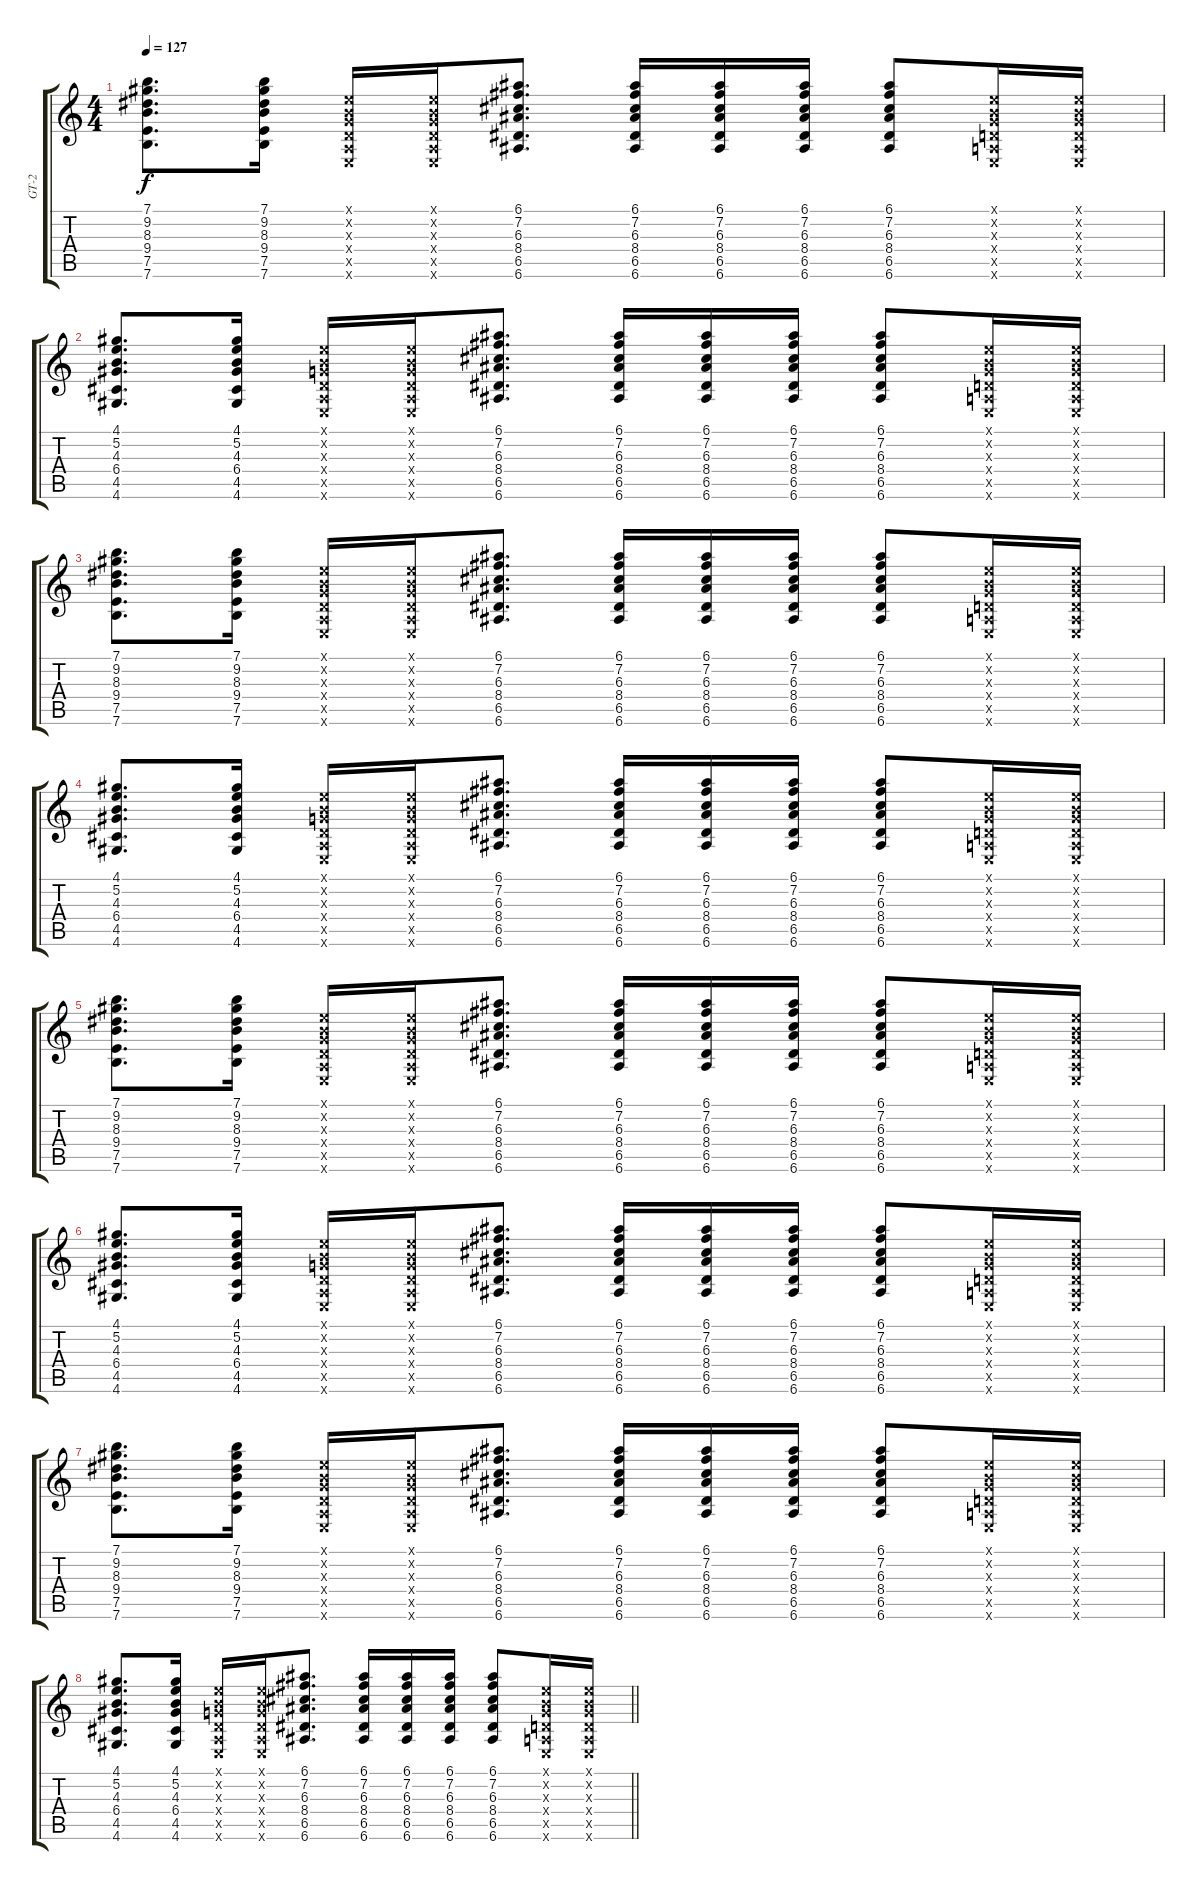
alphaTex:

\track ("GT-2" "GT-2") {instrument acousticguitarsteel}
\staff {score tabs}
\tuning (E4 B3 G3 D3 A2 E2) {hide}
\ts (4 4)
\tempo 127
\clef g2
\ks c
(7.1 9.2 8.3 9.4 7.5 7.6).8{d dy f} (7.1 9.2 8.3 9.4 7.5 7.6).16 (0.1{x} 0.2{x} 0.3{x} 0.4{x} 0.5{x} 0.6{x}).16 (0.1{x} 0.2{x} 0.3{x} 0.4{x} 0.5{x} 0.6{x}).16 (6.1 7.2 6.3 8.4 6.5 6.6).8{d} (6.1 7.2 6.3 8.4 6.5 6.6).16 (6.1 7.2 6.3 8.4 6.5 6.6).16 (6.1 7.2 6.3 8.4 6.5 6.6).16 (6.1 7.2 6.3 8.4 6.5 6.6).8 (0.1{x} 0.2{x} 0.3{x} 0.4{x} 0.5{x} 0.6{x}).16 (0.1{x} 0.2{x} 0.3{x} 0.4{x} 0.5{x} 0.6{x}).16 |
(4.1 5.2 4.3 6.4 4.5 4.6).8{d} (4.1 5.2 4.3 6.4 4.5 4.6).16 (0.1{x} 0.2{x} 0.3{x} 0.4{x} 0.5{x} 0.6{x}).16 (0.1{x} 0.2{x} 0.3{x} 0.4{x} 0.5{x} 0.6{x}).16 (6.1 7.2 6.3 8.4 6.5 6.6).8{d} (6.1 7.2 6.3 8.4 6.5 6.6).16 (6.1 7.2 6.3 8.4 6.5 6.6).16 (6.1 7.2 6.3 8.4 6.5 6.6).16 (6.1 7.2 6.3 8.4 6.5 6.6).8 (0.1{x} 0.2{x} 0.3{x} 0.4{x} 0.5{x} 0.6{x}).16 (0.1{x} 0.2{x} 0.3{x} 0.4{x} 0.5{x} 0.6{x}).16 |
(7.1 9.2 8.3 9.4 7.5 7.6).8{d} (7.1 9.2 8.3 9.4 7.5 7.6).16 (0.1{x} 0.2{x} 0.3{x} 0.4{x} 0.5{x} 0.6{x}).16 (0.1{x} 0.2{x} 0.3{x} 0.4{x} 0.5{x} 0.6{x}).16 (6.1 7.2 6.3 8.4 6.5 6.6).8{d} (6.1 7.2 6.3 8.4 6.5 6.6).16 (6.1 7.2 6.3 8.4 6.5 6.6).16 (6.1 7.2 6.3 8.4 6.5 6.6).16 (6.1 7.2 6.3 8.4 6.5 6.6).8 (0.1{x} 0.2{x} 0.3{x} 0.4{x} 0.5{x} 0.6{x}).16 (0.1{x} 0.2{x} 0.3{x} 0.4{x} 0.5{x} 0.6{x}).16 |
(4.1 5.2 4.3 6.4 4.5 4.6).8{d} (4.1 5.2 4.3 6.4 4.5 4.6).16 (0.1{x} 0.2{x} 0.3{x} 0.4{x} 0.5{x} 0.6{x}).16 (0.1{x} 0.2{x} 0.3{x} 0.4{x} 0.5{x} 0.6{x}).16 (6.1 7.2 6.3 8.4 6.5 6.6).8{d} (6.1 7.2 6.3 8.4 6.5 6.6).16 (6.1 7.2 6.3 8.4 6.5 6.6).16 (6.1 7.2 6.3 8.4 6.5 6.6).16 (6.1 7.2 6.3 8.4 6.5 6.6).8 (0.1{x} 0.2{x} 0.3{x} 0.4{x} 0.5{x} 0.6{x}).16 (0.1{x} 0.2{x} 0.3{x} 0.4{x} 0.5{x} 0.6{x}).16 |
(7.1 9.2 8.3 9.4 7.5 7.6).8{d} (7.1 9.2 8.3 9.4 7.5 7.6).16 (0.1{x} 0.2{x} 0.3{x} 0.4{x} 0.5{x} 0.6{x}).16 (0.1{x} 0.2{x} 0.3{x} 0.4{x} 0.5{x} 0.6{x}).16 (6.1 7.2 6.3 8.4 6.5 6.6).8{d} (6.1 7.2 6.3 8.4 6.5 6.6).16 (6.1 7.2 6.3 8.4 6.5 6.6).16 (6.1 7.2 6.3 8.4 6.5 6.6).16 (6.1 7.2 6.3 8.4 6.5 6.6).8 (0.1{x} 0.2{x} 0.3{x} 0.4{x} 0.5{x} 0.6{x}).16 (0.1{x} 0.2{x} 0.3{x} 0.4{x} 0.5{x} 0.6{x}).16 |
(4.1 5.2 4.3 6.4 4.5 4.6).8{d} (4.1 5.2 4.3 6.4 4.5 4.6).16 (0.1{x} 0.2{x} 0.3{x} 0.4{x} 0.5{x} 0.6{x}).16 (0.1{x} 0.2{x} 0.3{x} 0.4{x} 0.5{x} 0.6{x}).16 (6.1 7.2 6.3 8.4 6.5 6.6).8{d} (6.1 7.2 6.3 8.4 6.5 6.6).16 (6.1 7.2 6.3 8.4 6.5 6.6).16 (6.1 7.2 6.3 8.4 6.5 6.6).16 (6.1 7.2 6.3 8.4 6.5 6.6).8 (0.1{x} 0.2{x} 0.3{x} 0.4{x} 0.5{x} 0.6{x}).16 (0.1{x} 0.2{x} 0.3{x} 0.4{x} 0.5{x} 0.6{x}).16 |
(7.1 9.2 8.3 9.4 7.5 7.6).8{d} (7.1 9.2 8.3 9.4 7.5 7.6).16 (0.1{x} 0.2{x} 0.3{x} 0.4{x} 0.5{x} 0.6{x}).16 (0.1{x} 0.2{x} 0.3{x} 0.4{x} 0.5{x} 0.6{x}).16 (6.1 7.2 6.3 8.4 6.5 6.6).8{d} (6.1 7.2 6.3 8.4 6.5 6.6).16 (6.1 7.2 6.3 8.4 6.5 6.6).16 (6.1 7.2 6.3 8.4 6.5 6.6).16 (6.1 7.2 6.3 8.4 6.5 6.6).8 (0.1{x} 0.2{x} 0.3{x} 0.4{x} 0.5{x} 0.6{x}).16 (0.1{x} 0.2{x} 0.3{x} 0.4{x} 0.5{x} 0.6{x}).16 |
\barLineRight lightlight
(4.1 5.2 4.3 6.4 4.5 4.6).8{d} (4.1 5.2 4.3 6.4 4.5 4.6).16 (0.1{x} 0.2{x} 0.3{x} 0.4{x} 0.5{x} 0.6{x}).16 (0.1{x} 0.2{x} 0.3{x} 0.4{x} 0.5{x} 0.6{x}).16 (6.1 7.2 6.3 8.4 6.5 6.6).8{d} (6.1 7.2 6.3 8.4 6.5 6.6).16 (6.1 7.2 6.3 8.4 6.5 6.6).16 (6.1 7.2 6.3 8.4 6.5 6.6).16 (6.1 7.2 6.3 8.4 6.5 6.6).8 (0.1{x} 0.2{x} 0.3{x} 0.4{x} 0.5{x} 0.6{x}).16 (0.1{x} 0.2{x} 0.3{x} 0.4{x} 0.5{x} 0.6{x}).16
